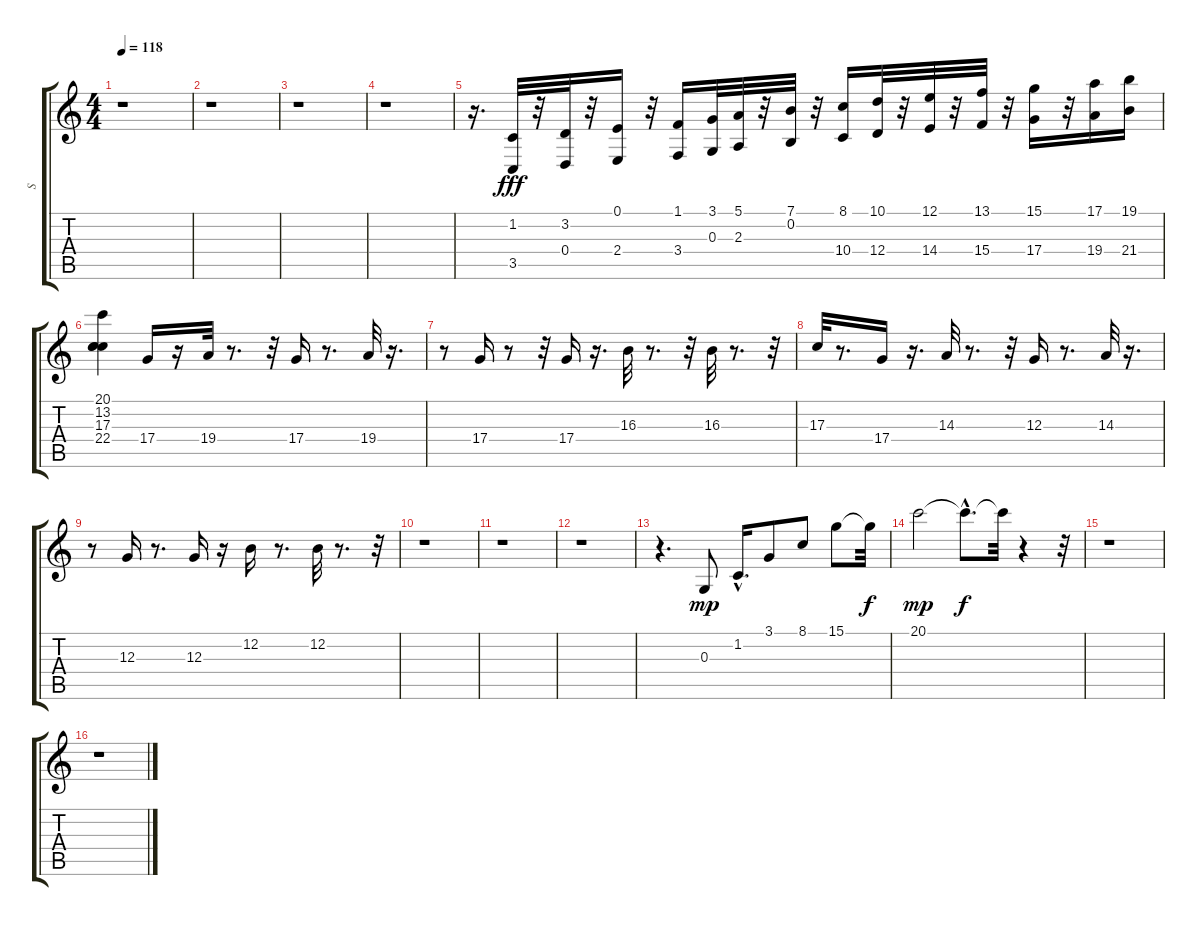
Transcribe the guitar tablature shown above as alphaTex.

\track ("S" "S") {instrument stringensemble1}
\staff {score tabs}
\tuning (E4 B3 G3 D3 A2 E2) {hide}
\ts (4 4)
\tempo 118
\clef g2
\ks c
r.1{dy fff} |
r.1 |
r.1 |
r.1 |
r.16{d} (1.2 3.5).32 r.32 (3.2 0.4).32 r.32 (0.1 2.4).16 r.32 (1.1 3.4).16 (3.1 0.3).32 (5.1 2.3).32 r.32 (7.1 0.2).32 r.32 (8.1 10.4).16 (10.1 12.4).32 r.32 (12.1 14.4).32 r.32 (13.1 15.4).32 r.32 (15.1 17.4).16 r.32 (17.1 19.4).16 (19.1 21.4).16 |
(20.1 13.2 17.3 22.4).4 17.4.16 r.16 19.4.32 r.8{d} r.32 17.4.16 r.8{d} 19.4.32 r.16{d} |
r.8 17.4.16 r.8 r.32 17.4.16 r.16{d} 16.3.32 r.8{d} r.32 16.3.32 r.8{d} r.32 |
17.3.32 r.8{d} 17.4.16 r.16{d} 14.3.32 r.8{d} r.32 12.3.16 r.8{d} 14.3.32 r.16{d} |
r.8 12.3.16 r.8{d} 12.3.16 r.16 12.2.16 r.8{d} 12.2.32 r.8{d} r.32 |
r.1 |
r.1 |
r.1 |
r.4{d} 0.3.8{dy mp} 1.2{hac}.16{d} 3.1.8 8.1.8 15.1.8 15.1{t}.32{dy f} |
20.1.2{dy mp} 20.1{hac t}.8{d dy f} 20.1{t}.32 r.4 r.32 |
r.1 |
r.1
